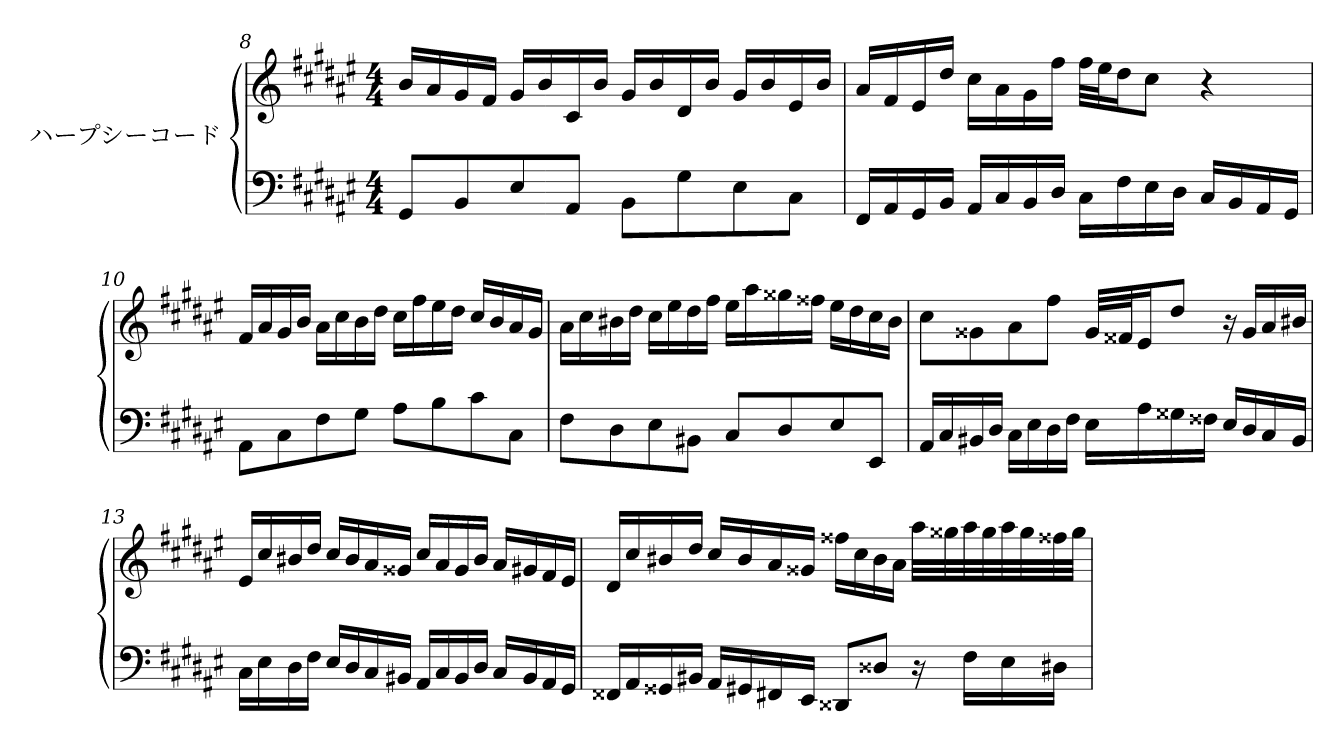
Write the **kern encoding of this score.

**kern	**kern
*part1	*part1
*staff2	*staff1
*I"ハープシーコード	*
*clefF4	*clefG2
*k[f#c#g#d#a#e#]	*k[f#c#g#d#a#e#]
*M4/4	*M4/4
=8	=8
8GG#/L	16b/LL
.	16a#/
8BB/	16g#/
.	16f#/JJ
8E#/	16g#/LL
.	16b/
8AA#/J	16c#/
.	16b/JJ
8BB\L	16g#/LL
.	16b/
8G#\	16d#/
.	16b/JJ
8E#\	16g#/LL
.	16b/
8C#\J	16e#/
.	16b/JJ
!!LO:LB:g=z
=9	=9
16FF#/LL	16a#/LL
16AA#/	16f#/
16GG#/	16e#/
16BB/JJ	16dd#/JJ
16AA#/LL	16cc#\LL
16C#/	16a#\
16BB/	16g#\
16D#/JJ	16ff#\JJ
16C#\LL	32ff#\LLL
.	32ee#\J
16F#\	16dd#\J
16E#\	8cc#\J
16D#\JJ	.
16C#/LL	4r
16BB/	.
16AA#/	.
16GG#/JJ	.
=10	=10
8AA#\L	16f#/LL
.	16a#/
8C#\	16g#/
.	16b/JJ
8F#\	16a#\LL
.	16cc#\
8G#\J	16b\
.	16dd#\JJ
8A#\L	16cc#\LL
.	16ff#\
8B\	16ee#\
.	16dd#\JJ
8c#\	16cc#/LL
.	16b/
8C#\J	16a#/
.	16g#/JJ
!!LO:PB:g=z
=11	=11
8F#\L	16a#\LL
.	16cc#\
8D#\	16b#X\
.	16dd#\JJ
8E#\	16cc#\LL
.	16ee#\
8BB#X\J	16dd#\
.	16ff#\JJ
8C#/L	16ee#\LL
.	16aa#\
8D#/	16gg##X\
.	16ff##X\JJ
8E#/	16ee#\LL
.	16dd#\
8EE#/J	16cc#\
.	16b#\JJ
=12	=12
16AA#/LL	8cc#\L
16C#/	.
16BB#X/	8g##X\
16D#/JJ	.
16C#\LL	8a#\
16E#\	.
16D#\	8ff#\J
16F#\JJ	.
16E#\LL	32g##/LLL
.	32f##X/J
16A#\	16e#/J
16G##X\	8dd#/J
16F##X\JJ	.
16E#/LL	16r
16D#/	16g##/LL
16C#/	16a#/
16BB#/JJ	16b#X/JJ
!!LO:LB:g=z
=13	=13
16C#\LL	16e#/LL
16E#\	16cc#/
16D#\	16b#X/
16F#\JJ	16dd#/JJ
16E#/LL	16cc#/LL
16D#/	16b#/
16C#/	16a#/
16BB#X/JJ	16g##X/JJ
16AA#/LL	16cc#/LL
16C#/	16a#/
16BB#/	16g##/
16D#/JJ	16b#/JJ
16C#/LL	16a#/LL
16BB#/	16g#X/
16AA#/	16f#/
16GG#/JJ	16e#/JJ
!!LO:LB:g=z
=14	=14
16FF##X/LL	16d#/LL
16AA#/	16cc#/
16GG##X/	16b#X/
16BB#X/JJ	16dd#/JJ
16AA#/LL	16cc#/LL
16GG#X/	16b#/
16FF#X/	16a#/
16EE#/JJ	16g##X/JJ
8DD##X/L	16ff##X\LL
.	16cc#\
8D##X/J	16b#\
.	16a#\JJ
16r	32aa#\LLL
.	32gg##X\
16F#\LL	32aa#\
.	32gg##\
16E#\	32aa#\
.	32gg##\
16D#X\JJ	32ff##X\
.	32gg##\JJJ
=	=
*-	*-
